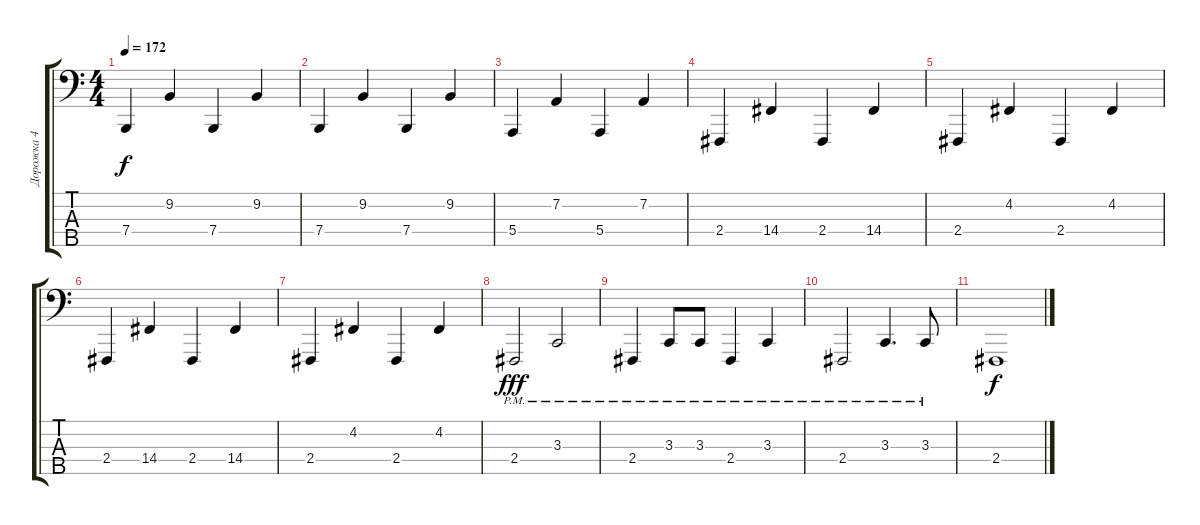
\track ("Дорожка 4" "Дорожка 4") {instrument lead2sawtooth}
\staff {score tabs}
\tuning (G2 D2 A1 E1 B0) {hide}
\ts (4 4)
\tempo 172
\clef f4
\ks c
7.4.4{dy f} 9.2.4 7.4.4 9.2.4 |
7.4.4 9.2.4 7.4.4 9.2.4 |
5.4.4 7.2.4 5.4.4 7.2.4 |
2.4.4 14.4.4 2.4.4 14.4.4 |
2.4.4 4.2.4 2.4.4 4.2.4 |
2.4.4 14.4.4 2.4.4 14.4.4 |
2.4.4 4.2.4 2.4.4 4.2.4 |
2.4{pm}.2{dy fff} 3.3{pm}.2 |
2.4{pm}.4 3.3{pm}.8 3.3{pm}.8 2.4{pm}.4 3.3{pm}.4 |
2.4{pm}.2 3.3{pm}.4{d} 3.3{pm}.8 |
2.4.1{dy f}
